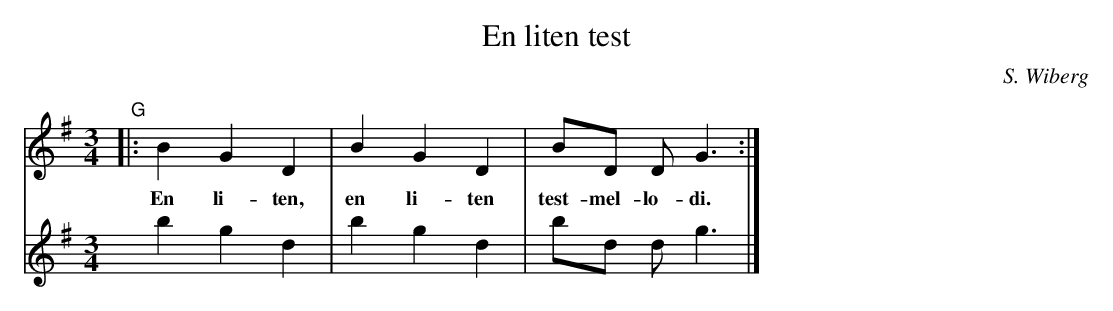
X:1
T:En liten test
M:3/4
L:1/8
C:S. Wiberg
K:G
V:1
"G"|: B2G2D2 | B2G2D2 | BD D G3:|
w:En li-ten, en li-ten test-mel-lo-di. Den lil-la, den lil-la snut-ten är slut.
V:2
b2g2d2 | b2g2d2 | bd d g3|]
